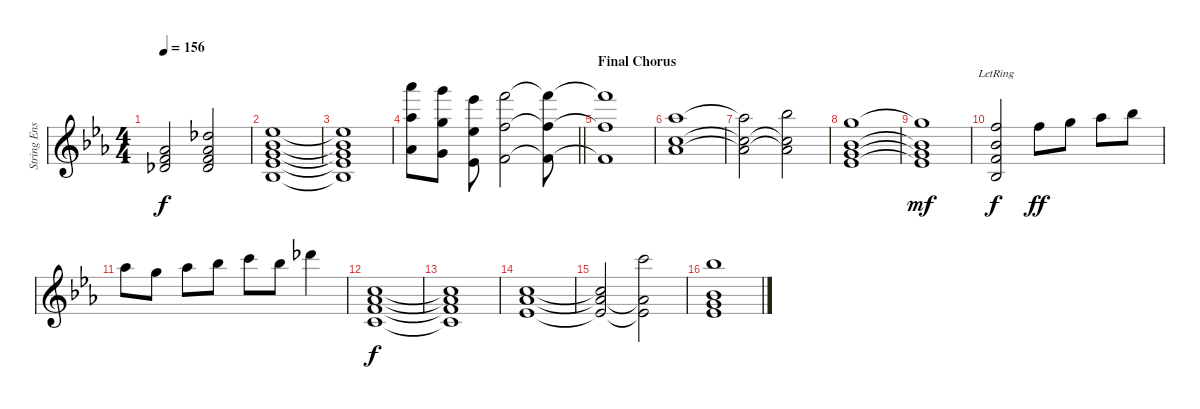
\track ("String Ens." "String Ens") {instrument stringensemble1}
\staff {score}
\tuning (E4 B3 G3 D3 A2 E2 B1) {hide}
\ts (4 4)
\tempo 156
\clef g2
\ks cminor
(4.1 6.2 6.3).2{dy f} (9.1 9.2 10.3 11.4).2 |
(11.1 11.2 12.3 13.4 13.5).1 |
(11.1{t} 11.2{t} 12.3{t} 13.4{t} 13.5{t}).1 |
\barLineRight lightlight
(28.1 21.2 23.5).8 (27.1 24.3 22.5).8 (23.1 20.3 23.6).8 (25.1 22.3 20.5).2 (25.1{t} 22.3{t} 20.5{t}).8 |
\section ("" "Final Chorus")
(25.1{t} 22.3{t} 20.5{t}).1 |
(8.1 9.2 25.3).1{volume 14} |
(8.1{t} 9.2{t} 25.3{t}).2 (8.1{t} 9.2{t} 27.3).2 |
(6.1 8.2 8.3 29.4).1 |
(6.1{t} 8.2{t} 8.3{t} 29.4{t}).1{dy mf} |
(13.1 11.2 10.3{lr} 8.4{lr}).2{dy f} 13.1.8{dy ff} 15.1.8 16.1.8 18.1.8 |
16.1.8 15.1.8 16.1.8 18.1.8 20.1.8 18.1.8 21.1.4 |
(8.1 9.2 10.3 10.4).1{dy f} |
(8.1{t} 9.2{t} 10.3{t} 10.4{t}).1 |
(8.1 9.2 8.3).1 |
(8.1{t} 9.2{t} 8.3{t}).2 (20.1 9.2{t} 8.3{t}).2 |
(18.1 8.2 8.3 20.4).1
